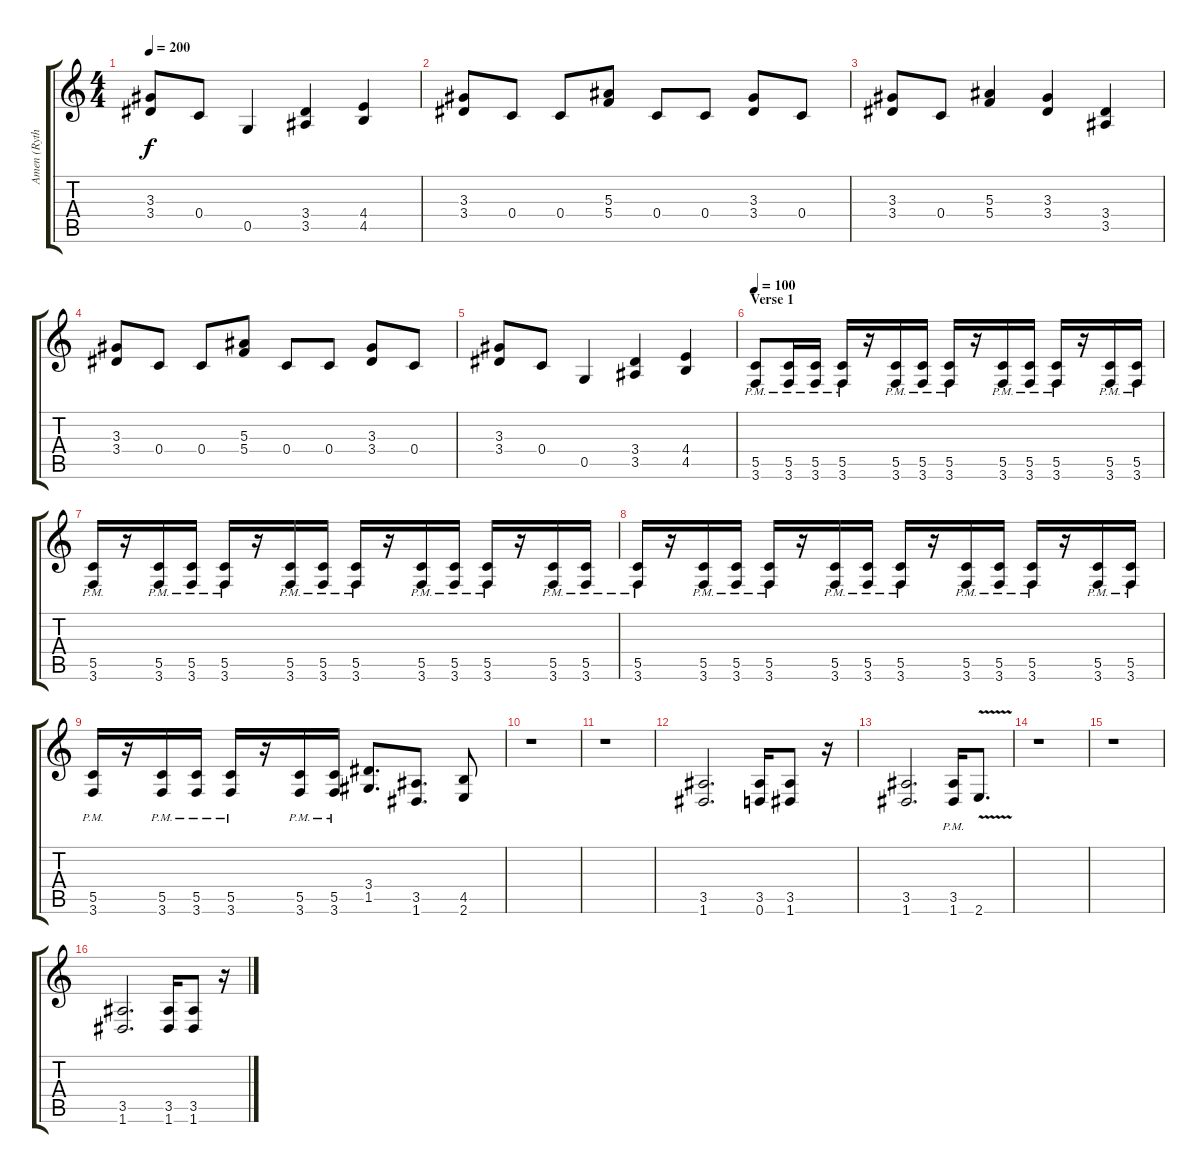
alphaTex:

\track ("Amen (Rythm)" "Amen (Ryth") {instrument distortionguitar}
\staff {score tabs}
\tuning (D4 A3 F3 C3 G2 D2) {hide}
\ts (4 4)
\tempo 200
\clef g2
\ks c
(3.3 3.4).8{dy f} 0.4.8 0.5.4 (3.4 3.5).4 (4.4 4.5).4 |
(3.3 3.4).8 0.4.8 0.4.8 (5.3 5.4).8 0.4.8 0.4.8 (3.3 3.4).8 0.4.8 |
(3.3 3.4).8 0.4.8 (5.3 5.4).4 (3.3 3.4).4 (3.4 3.5).4 |
(3.3 3.4).8 0.4.8 0.4.8 (5.3 5.4).8 0.4.8 0.4.8 (3.3 3.4).8 0.4.8 |
(3.3 3.4).8 0.4.8 0.5.4 (3.4 3.5).4 (4.4 4.5).4 |
\section ("" "Verse 1")
\tempo 100
(5.5{pm} 3.6{pm}).8 (5.5{pm} 3.6{pm}).16 (5.5{pm} 3.6{pm}).16 (5.5{pm} 3.6{pm}).16 r.16 (5.5{pm} 3.6{pm}).16 (5.5{pm} 3.6{pm}).16 (5.5{pm} 3.6{pm}).16 r.16 (5.5{pm} 3.6{pm}).16 (5.5{pm} 3.6{pm}).16 (5.5{pm} 3.6{pm}).16 r.16 (5.5{pm} 3.6{pm}).16 (5.5{pm} 3.6{pm}).16 |
(5.5{pm} 3.6{pm}).16 r.16 (5.5{pm} 3.6{pm}).16 (5.5{pm} 3.6{pm}).16 (5.5{pm} 3.6{pm}).16 r.16 (5.5{pm} 3.6{pm}).16 (5.5{pm} 3.6{pm}).16 (5.5{pm} 3.6{pm}).16 r.16 (5.5{pm} 3.6{pm}).16 (5.5{pm} 3.6{pm}).16 (5.5{pm} 3.6{pm}).16 r.16 (5.5{pm} 3.6).16 (5.5{pm} 3.6{pm}).16 |
(5.5{pm} 3.6{pm}).16 r.16 (5.5{pm} 3.6{pm}).16 (5.5{pm} 3.6{pm}).16 (5.5{pm} 3.6{pm}).16 r.16 (5.5{pm} 3.6{pm}).16 (5.5{pm} 3.6{pm}).16 (5.5{pm} 3.6{pm}).16 r.16 (5.5{pm} 3.6{pm}).16 (5.5{pm} 3.6{pm}).16 (5.5{pm} 3.6{pm}).16 r.16 (5.5{pm} 3.6).16 (5.5{pm} 3.6{pm}).16 |
(5.5{pm} 3.6{pm}).16 r.16 (5.5{pm} 3.6{pm}).16 (5.5{pm} 3.6{pm}).16 (5.5{pm} 3.6{pm}).16 r.16 (5.5{pm} 3.6{pm}).16 (5.5{pm} 3.6{pm}).16 (3.4 1.5).8{d} (3.5 1.6).8{d} (4.5 2.6).8 |
r.1 |
r.1 |
(3.5 1.6).2{d} (3.5 0.6).16 (3.5 1.6).8 r.16 |
(3.5 1.6).2{d} (3.5{pm} 1.6{pm}).16 2.6{v}.8{d} |
r.1 |
r.1 |
(3.5 1.6).2{d} (3.5 1.6).16 (3.5 1.6).8 r.16
